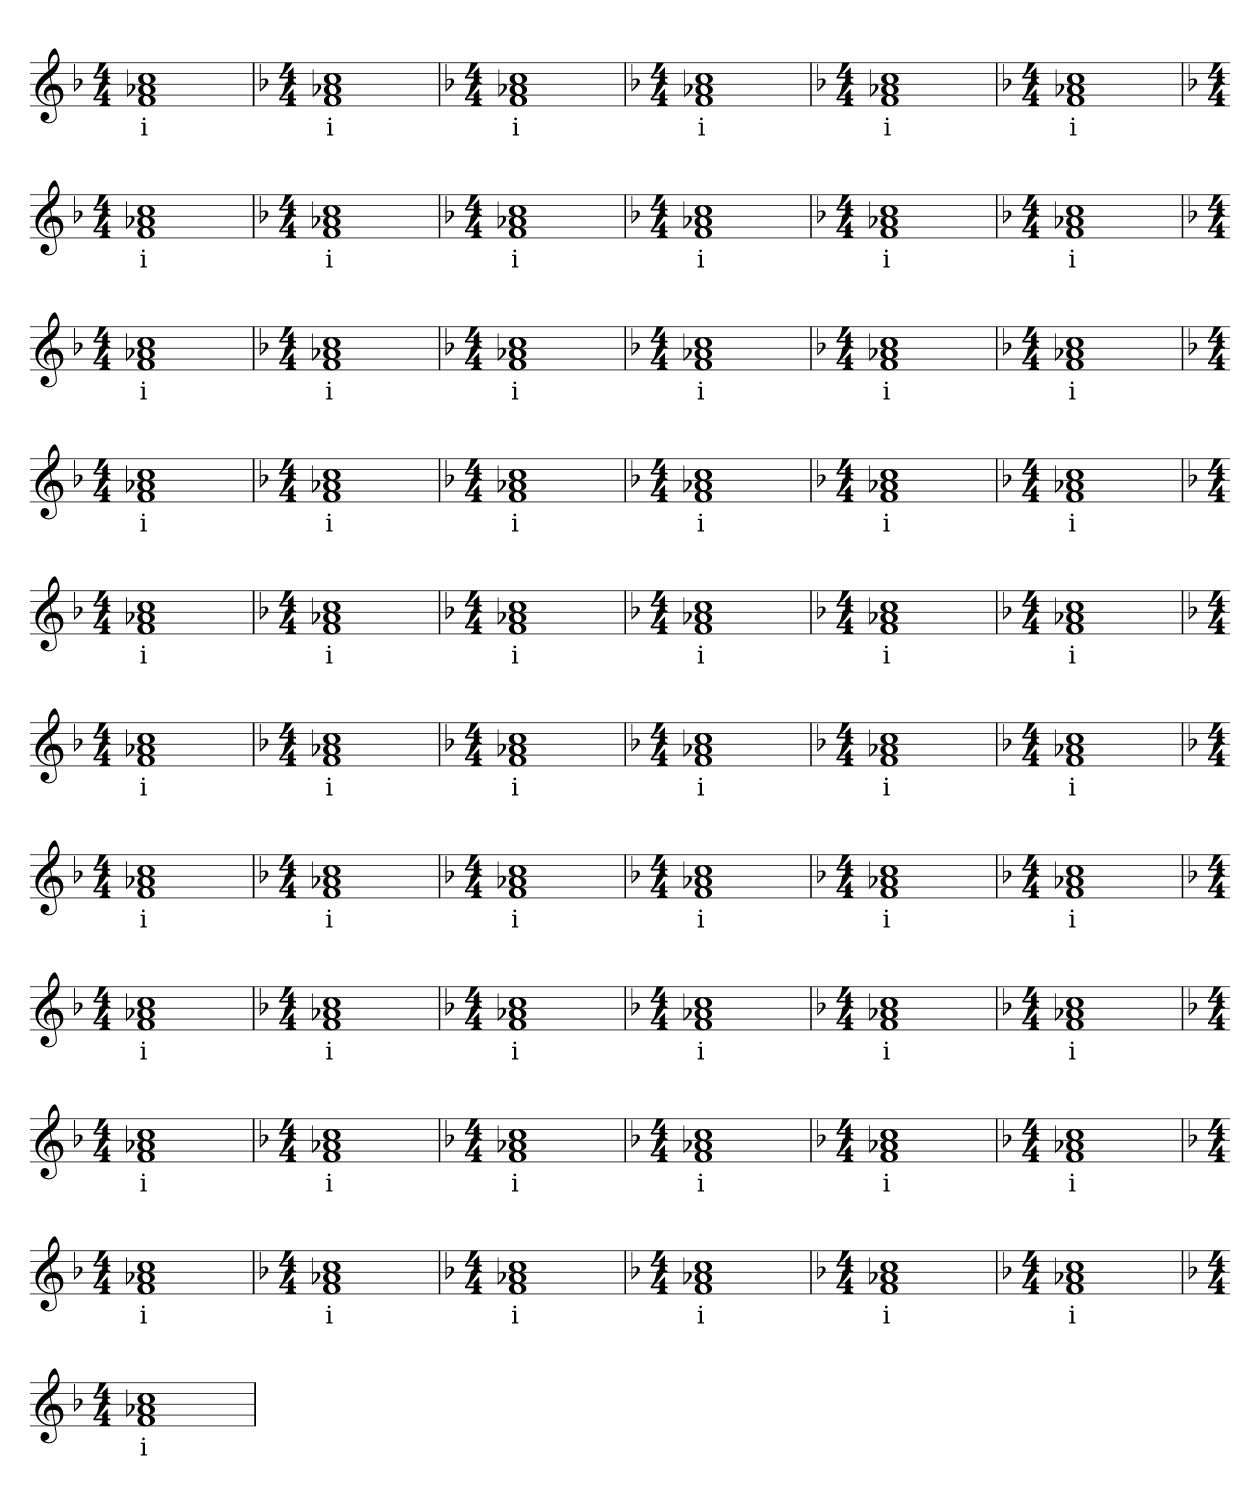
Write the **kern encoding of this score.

**kern	**text
*part1	*part1
*staff1	*staff1
*k[b-]	*
*F:	*
*M4/4	*
=	=
1f 1a-X 1cc	i
=	=
*k[b-]	*
*F:	*
*M4/4	*
1f 1a-X 1cc	i
=	=
*k[b-]	*
*F:	*
*M4/4	*
1f 1a-X 1cc	i
=	=
*k[b-]	*
*F:	*
*M4/4	*
1f 1a-X 1cc	i
=	=
*k[b-]	*
*F:	*
*M4/4	*
1f 1a-X 1cc	i
=	=
*k[b-]	*
*F:	*
*M4/4	*
1f 1a-X 1cc	i
=	=
*k[b-]	*
*F:	*
*M4/4	*
1f 1a-X 1cc	i
=	=
*k[b-]	*
*F:	*
*M4/4	*
1f 1a-X 1cc	i
=	=
*k[b-]	*
*F:	*
*M4/4	*
1f 1a-X 1cc	i
=	=
*k[b-]	*
*F:	*
*M4/4	*
1f 1a-X 1cc	i
=	=
*k[b-]	*
*F:	*
*M4/4	*
1f 1a-X 1cc	i
=	=
*k[b-]	*
*F:	*
*M4/4	*
1f 1a-X 1cc	i
=	=
*k[b-]	*
*F:	*
*M4/4	*
1f 1a-X 1cc	i
=	=
*k[b-]	*
*F:	*
*M4/4	*
1f 1a-X 1cc	i
=	=
*k[b-]	*
*F:	*
*M4/4	*
1f 1a-X 1cc	i
=	=
*k[b-]	*
*F:	*
*M4/4	*
1f 1a-X 1cc	i
=	=
*k[b-]	*
*F:	*
*M4/4	*
1f 1a-X 1cc	i
=	=
*k[b-]	*
*F:	*
*M4/4	*
1f 1a-X 1cc	i
=	=
*k[b-]	*
*F:	*
*M4/4	*
1f 1a-X 1cc	i
=	=
*k[b-]	*
*F:	*
*M4/4	*
1f 1a-X 1cc	i
=	=
*k[b-]	*
*F:	*
*M4/4	*
1f 1a-X 1cc	i
=	=
*k[b-]	*
*F:	*
*M4/4	*
1f 1a-X 1cc	i
=	=
*k[b-]	*
*F:	*
*M4/4	*
1f 1a-X 1cc	i
=	=
*k[b-]	*
*F:	*
*M4/4	*
1f 1a-X 1cc	i
=	=
*k[b-]	*
*F:	*
*M4/4	*
1f 1a-X 1cc	i
=	=
*k[b-]	*
*F:	*
*M4/4	*
1f 1a-X 1cc	i
=	=
*k[b-]	*
*F:	*
*M4/4	*
1f 1a-X 1cc	i
=	=
*k[b-]	*
*F:	*
*M4/4	*
1f 1a-X 1cc	i
=	=
*k[b-]	*
*F:	*
*M4/4	*
1f 1a-X 1cc	i
=	=
*k[b-]	*
*F:	*
*M4/4	*
1f 1a-X 1cc	i
=	=
*k[b-]	*
*F:	*
*M4/4	*
1f 1a-X 1cc	i
=	=
*k[b-]	*
*F:	*
*M4/4	*
1f 1a-X 1cc	i
=	=
*k[b-]	*
*F:	*
*M4/4	*
1f 1a-X 1cc	i
=	=
*k[b-]	*
*F:	*
*M4/4	*
1f 1a-X 1cc	i
=	=
*k[b-]	*
*F:	*
*M4/4	*
1f 1a-X 1cc	i
=	=
*k[b-]	*
*F:	*
*M4/4	*
1f 1a-X 1cc	i
=	=
*k[b-]	*
*F:	*
*M4/4	*
1f 1a-X 1cc	i
=	=
*k[b-]	*
*F:	*
*M4/4	*
1f 1a-X 1cc	i
=	=
*k[b-]	*
*F:	*
*M4/4	*
1f 1a-X 1cc	i
=	=
*k[b-]	*
*F:	*
*M4/4	*
1f 1a-X 1cc	i
=	=
*k[b-]	*
*F:	*
*M4/4	*
1f 1a-X 1cc	i
=	=
*k[b-]	*
*F:	*
*M4/4	*
1f 1a-X 1cc	i
=	=
*k[b-]	*
*F:	*
*M4/4	*
1f 1a-X 1cc	i
=	=
*k[b-]	*
*F:	*
*M4/4	*
1f 1a-X 1cc	i
=	=
*k[b-]	*
*F:	*
*M4/4	*
1f 1a-X 1cc	i
=	=
*k[b-]	*
*F:	*
*M4/4	*
1f 1a-X 1cc	i
=	=
*k[b-]	*
*F:	*
*M4/4	*
1f 1a-X 1cc	i
=	=
*k[b-]	*
*F:	*
*M4/4	*
1f 1a-X 1cc	i
=	=
*k[b-]	*
*F:	*
*M4/4	*
1f 1a-X 1cc	i
=	=
*k[b-]	*
*F:	*
*M4/4	*
1f 1a-X 1cc	i
=	=
*k[b-]	*
*F:	*
*M4/4	*
1f 1a-X 1cc	i
=	=
*k[b-]	*
*F:	*
*M4/4	*
1f 1a-X 1cc	i
=	=
*k[b-]	*
*F:	*
*M4/4	*
1f 1a-X 1cc	i
=	=
*k[b-]	*
*F:	*
*M4/4	*
1f 1a-X 1cc	i
=	=
*k[b-]	*
*F:	*
*M4/4	*
1f 1a-X 1cc	i
=	=
*k[b-]	*
*F:	*
*M4/4	*
1f 1a-X 1cc	i
=	=
*k[b-]	*
*F:	*
*M4/4	*
1f 1a-X 1cc	i
=	=
*k[b-]	*
*F:	*
*M4/4	*
1f 1a-X 1cc	i
=	=
*k[b-]	*
*F:	*
*M4/4	*
1f 1a-X 1cc	i
=	=
*k[b-]	*
*F:	*
*M4/4	*
1f 1a-X 1cc	i
=	=
*k[b-]	*
*F:	*
*M4/4	*
1f 1a-X 1cc	i
=	=
*-	*-
